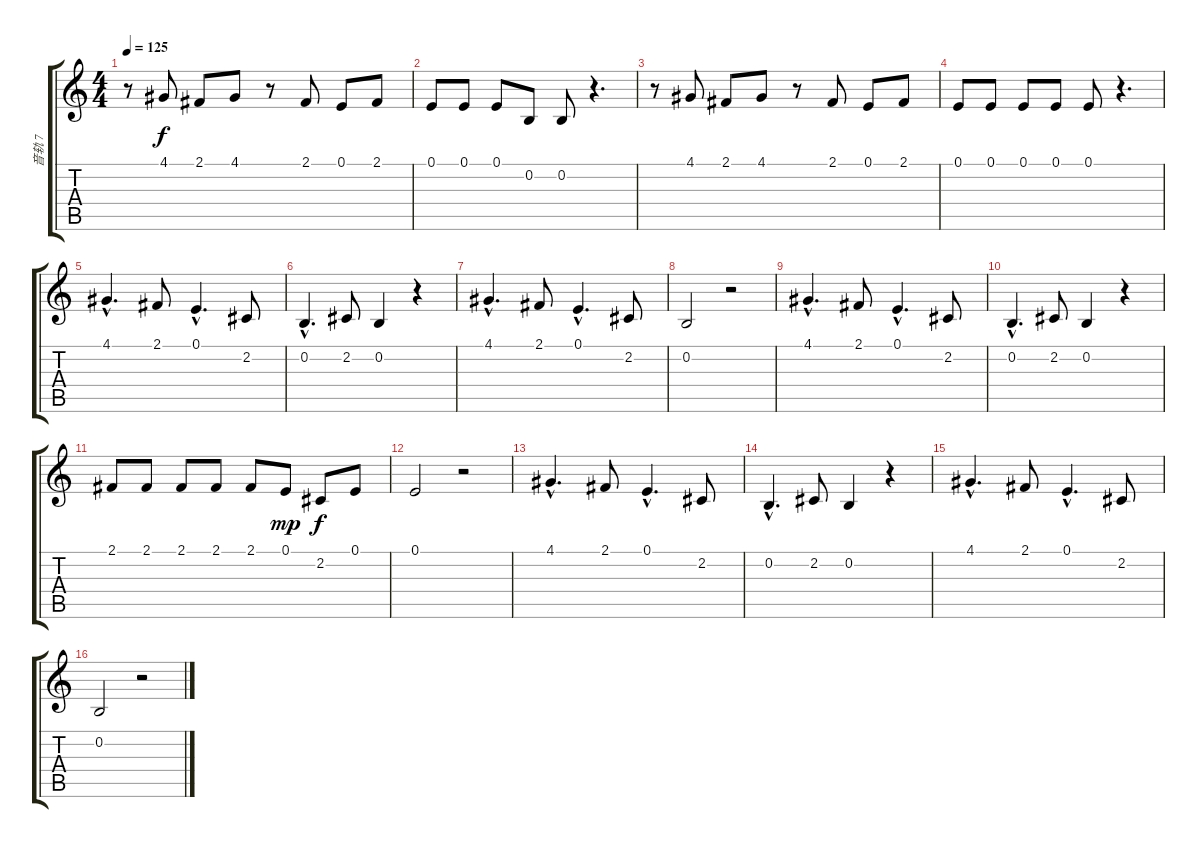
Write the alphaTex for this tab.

\track ("音轨 7" "音轨 7") {instrument brightacousticpiano}
\staff {score tabs}
\tuning (E4 B3 G3 D3 A2 E2) {hide}
\ts (4 4)
\tempo 125
\clef g2
\ks c
r.8{dy f} 4.1.8 2.1.8 4.1.8 r.8 2.1.8 0.1.8 2.1.8 |
0.1.8 0.1.8 0.1.8 0.2.8 0.2.8 r.4{d} |
r.8 4.1.8 2.1.8 4.1.8 r.8 2.1.8 0.1.8 2.1.8 |
0.1.8 0.1.8 0.1.8 0.1.8 0.1.8 r.4{d} |
4.1{hac}.4{d} 2.1.8 0.1{hac}.4{d} 2.2.8 |
0.2{hac}.4{d} 2.2.8 0.2.4 r.4 |
4.1{hac}.4{d} 2.1.8 0.1{hac}.4{d} 2.2.8 |
0.2.2 r.2 |
4.1{hac}.4{d} 2.1.8 0.1{hac}.4{d} 2.2.8 |
0.2{hac}.4{d} 2.2.8 0.2.4 r.4 |
2.1.8 2.1.8 2.1.8 2.1.8 2.1.8 0.1.8{dy mp} 2.2.8{dy f} 0.1.8 |
0.1.2 r.2 |
4.1{hac}.4{d} 2.1.8 0.1{hac}.4{d} 2.2.8 |
0.2{hac}.4{d} 2.2.8 0.2.4 r.4 |
4.1{hac}.4{d} 2.1.8 0.1{hac}.4{d} 2.2.8 |
0.2.2 r.2
